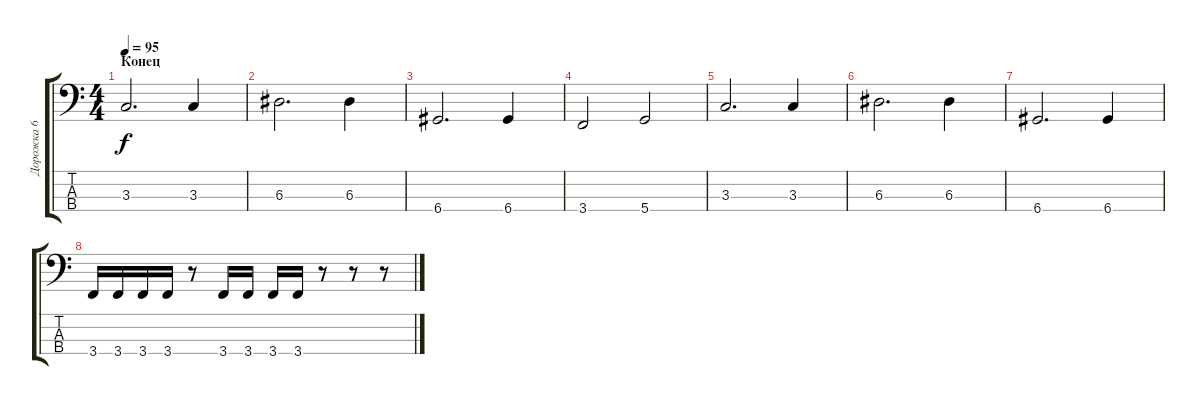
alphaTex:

\track ("Дорожка 6" "Дорожка 6") {instrument electricbassfinger}
\staff {score tabs}
\tuning (G2 D2 A1 D1) {hide}
\ts (4 4)
\section ("" "Конец")
\tempo 95
\clef f4
\ks c
3.3.2{d dy f} 3.3.4 |
6.3.2{d} 6.3.4 |
6.4.2{d} 6.4.4 |
3.4.2 5.4.2 |
3.3.2{d} 3.3.4 |
6.3.2{d} 6.3.4 |
6.4.2{d} 6.4.4 |
3.4.16 3.4.16 3.4.16 3.4.16 r.8 3.4.16 3.4.16 3.4.16 3.4.16 r.8 r.8 r.8
